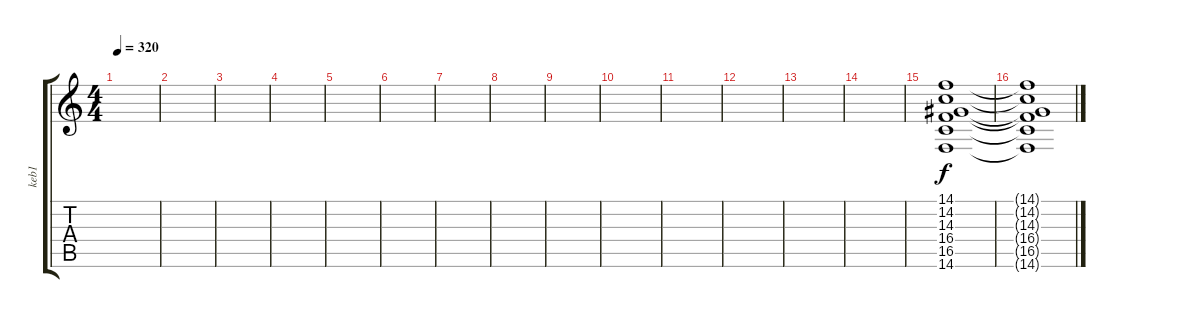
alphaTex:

\track ("keb1" "keb1") {instrument stringensemble1}
\staff {score tabs}
\tuning (Eb4 Bb3 Gb3 Db3 Ab2 Eb2) {hide}
\ts (4 4)
\tempo 320
\clef g2
\ks c
|
|
|
|
|
|
|
|
|
|
|
|
|
|
(14.1 14.2 14.3 16.4 16.5 14.6).1 |
(14.1{t} 14.2{t} 14.3{t} 16.4{t} 16.5{t} 14.6{t}).1
